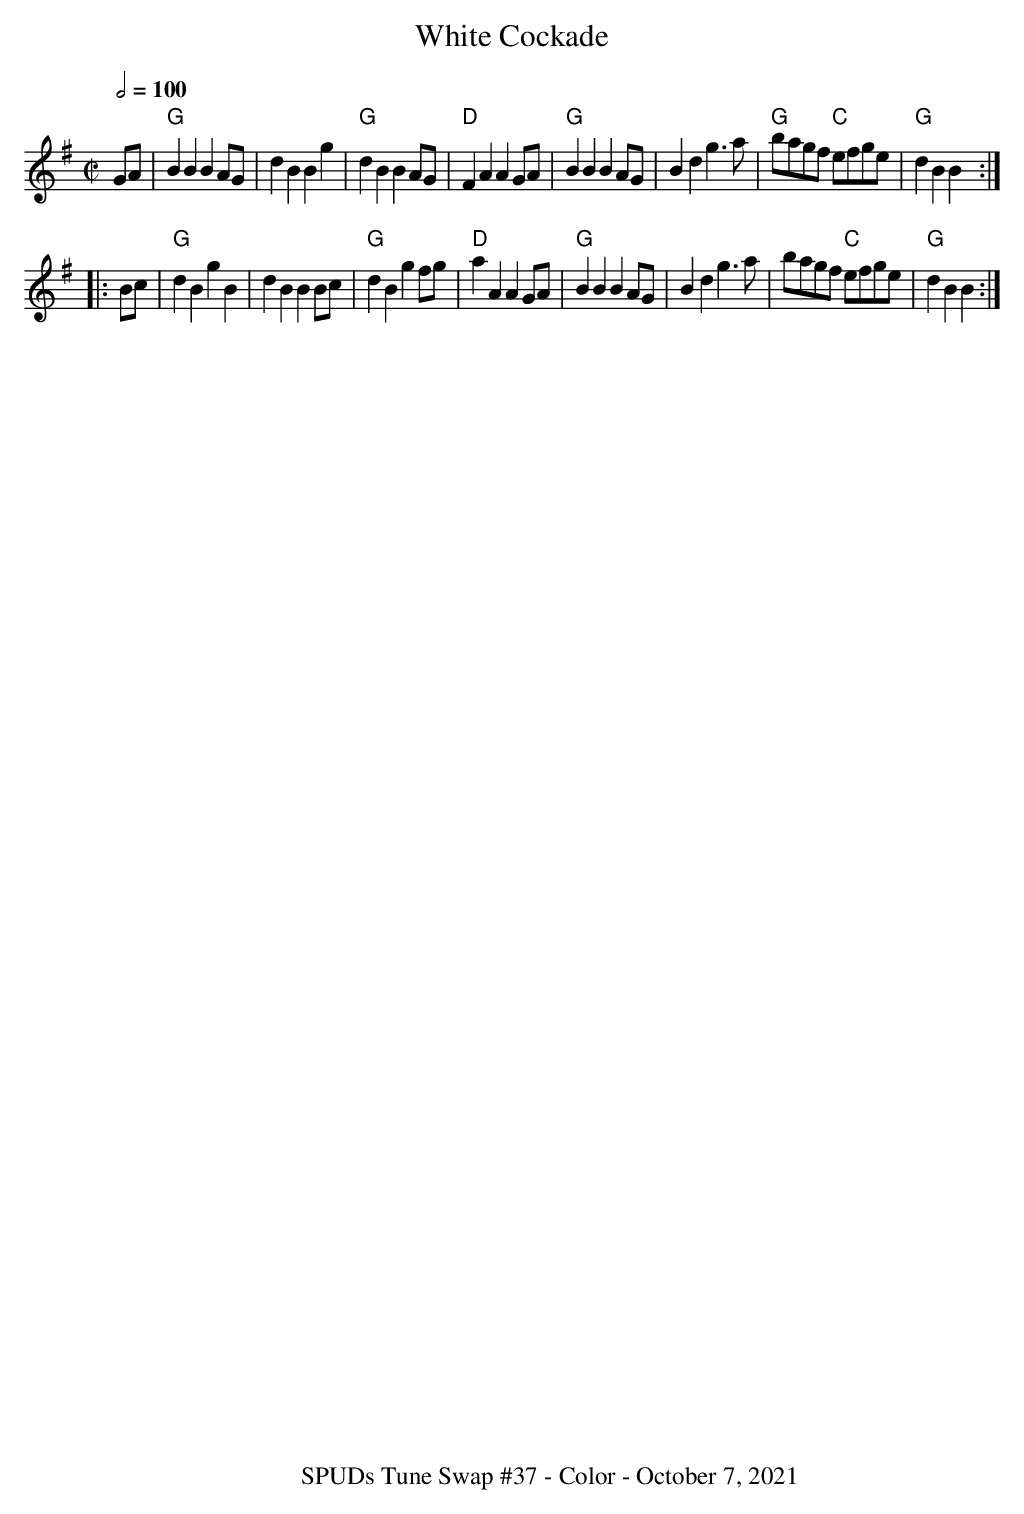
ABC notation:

X:1
T:White Cockade
M:C|
Q:1/2=100
L:1/8
K:G
GA|"G"B2 B2 B2 AG|d2 B2 B2 g2|"G"d2 B2 B2 AG|"D"F2 A2 A2 GA|\
   "G"B2 B2 B2 AG|B2 d2 g2>a2|"G"bagf  "C"efge |"G"d2 B2 B2:|
|:Bc|"G"d2 B2 g2 B2|d2 B2 B2 Bc|"G"d2 B2 g2 fg|"D"a2 A2 A2 GA|\
   "G"B2 B2 B2 AG|B2 d2 g2>a2|bagf  "C"efge |"G"d2 B2 B2:|
